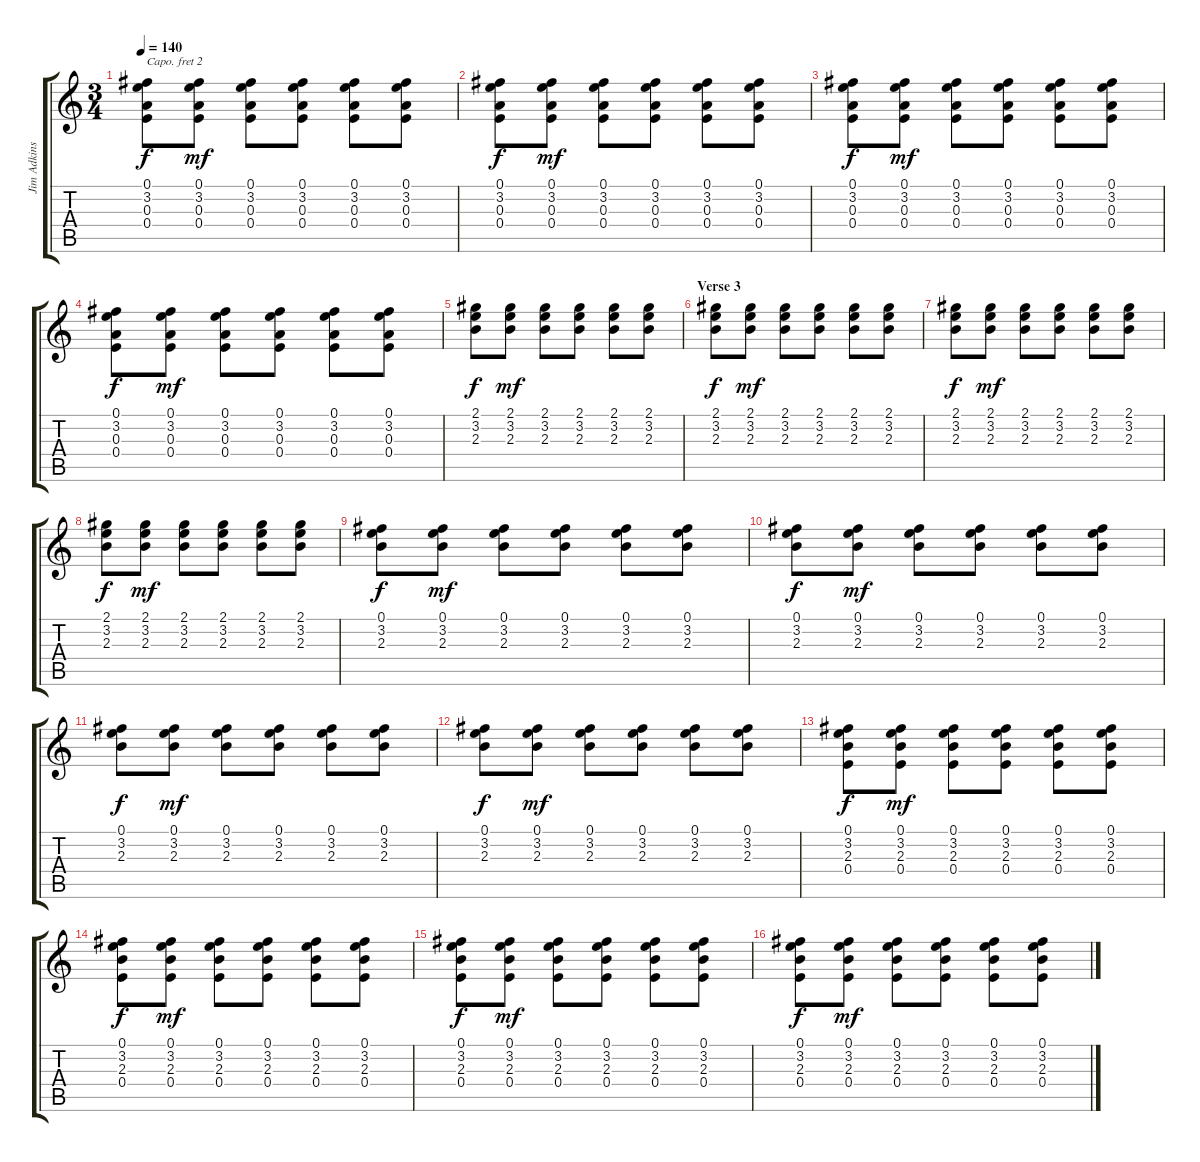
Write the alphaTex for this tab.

\track ("Jim Adkins - Guitar I" "Jim Adkins") {instrument acousticguitarsteel}
\staff {score tabs}
\capo 2
\tuning (E4 B3 G3 D3 A2 E2) {hide}
\ts (3 4)
\tempo 140
\clef g2
\ks c
(0.1 3.2 0.3 0.4).8{dy f} (0.1 3.2 0.3 0.4).8{dy mf} (0.1 3.2 0.3 0.4).8 (0.1 3.2 0.3 0.4).8 (0.1 3.2 0.3 0.4).8 (0.1 3.2 0.3 0.4).8 |
(0.1 3.2 0.3 0.4).8{dy f} (0.1 3.2 0.3 0.4).8{dy mf} (0.1 3.2 0.3 0.4).8 (0.1 3.2 0.3 0.4).8 (0.1 3.2 0.3 0.4).8 (0.1 3.2 0.3 0.4).8 |
(0.1 3.2 0.3 0.4).8{dy f} (0.1 3.2 0.3 0.4).8{dy mf} (0.1 3.2 0.3 0.4).8 (0.1 3.2 0.3 0.4).8 (0.1 3.2 0.3 0.4).8 (0.1 3.2 0.3 0.4).8 |
(0.1 3.2 0.3 0.4).8{dy f} (0.1 3.2 0.3 0.4).8{dy mf} (0.1 3.2 0.3 0.4).8 (0.1 3.2 0.3 0.4).8 (0.1 3.2 0.3 0.4).8 (0.1 3.2 0.3 0.4).8 |
(2.1 3.2 2.3).8{dy f} (2.1 3.2 2.3).8{dy mf} (2.1 3.2 2.3).8 (2.1 3.2 2.3).8 (2.1 3.2 2.3).8 (2.1 3.2 2.3).8 |
\section ("" "Verse 3")
(2.1 3.2 2.3).8{dy f} (2.1 3.2 2.3).8{dy mf} (2.1 3.2 2.3).8 (2.1 3.2 2.3).8 (2.1 3.2 2.3).8 (2.1 3.2 2.3).8 |
(2.1 3.2 2.3).8{dy f} (2.1 3.2 2.3).8{dy mf} (2.1 3.2 2.3).8 (2.1 3.2 2.3).8 (2.1 3.2 2.3).8 (2.1 3.2 2.3).8 |
(2.1 3.2 2.3).8{dy f} (2.1 3.2 2.3).8{dy mf} (2.1 3.2 2.3).8 (2.1 3.2 2.3).8 (2.1 3.2 2.3).8 (2.1 3.2 2.3).8 |
(0.1 3.2 2.3).8{dy f} (0.1 3.2 2.3).8{dy mf} (0.1 3.2 2.3).8 (0.1 3.2 2.3).8 (0.1 3.2 2.3).8 (0.1 3.2 2.3).8 |
(0.1 3.2 2.3).8{dy f} (0.1 3.2 2.3).8{dy mf} (0.1 3.2 2.3).8 (0.1 3.2 2.3).8 (0.1 3.2 2.3).8 (0.1 3.2 2.3).8 |
(0.1 3.2 2.3).8{dy f} (0.1 3.2 2.3).8{dy mf} (0.1 3.2 2.3).8 (0.1 3.2 2.3).8 (0.1 3.2 2.3).8 (0.1 3.2 2.3).8 |
(0.1 3.2 2.3).8{dy f} (0.1 3.2 2.3).8{dy mf} (0.1 3.2 2.3).8 (0.1 3.2 2.3).8 (0.1 3.2 2.3).8 (0.1 3.2 2.3).8 |
(0.1 3.2 2.3 0.4).8{dy f} (0.1 3.2 2.3 0.4).8{dy mf} (0.1 3.2 2.3 0.4).8 (0.1 3.2 2.3 0.4).8 (0.1 3.2 2.3 0.4).8 (0.1 3.2 2.3 0.4).8 |
(0.1 3.2 2.3 0.4).8{dy f} (0.1 3.2 2.3 0.4).8{dy mf} (0.1 3.2 2.3 0.4).8 (0.1 3.2 2.3 0.4).8 (0.1 3.2 2.3 0.4).8 (0.1 3.2 2.3 0.4).8 |
(0.1 3.2 2.3 0.4).8{dy f} (0.1 3.2 2.3 0.4).8{dy mf} (0.1 3.2 2.3 0.4).8 (0.1 3.2 2.3 0.4).8 (0.1 3.2 2.3 0.4).8 (0.1 3.2 2.3 0.4).8 |
(0.1 3.2 2.3 0.4).8{dy f} (0.1 3.2 2.3 0.4).8{dy mf} (0.1 3.2 2.3 0.4).8 (0.1 3.2 2.3 0.4).8 (0.1 3.2 2.3 0.4).8 (0.1 3.2 2.3 0.4).8
